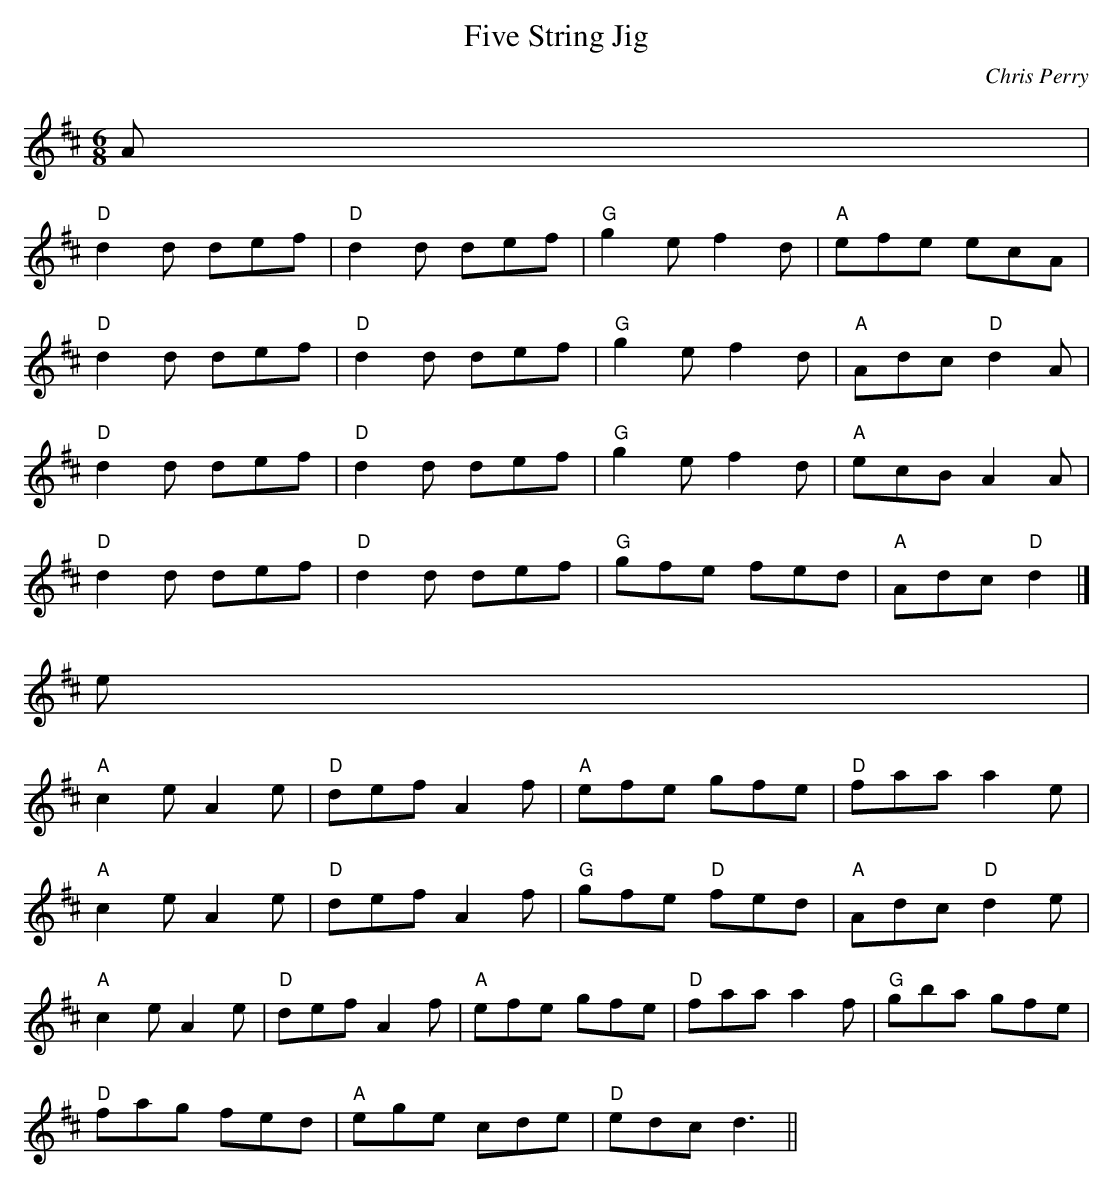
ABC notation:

X:1
T:Five String Jig
C:Chris Perry
M:6/8
L:1/8
K:D
A|
"D"d2 d def |"D"d2 d def |"G"g2 e f2 d |"A"efe ecA |
"D"d2 d def |"D"d2 d def |"G"g2 e f2 d |"A"Adc "D"d2 A |
"D"d2 d def |"D"d2 d def |"G"g2 e f2 d |"A"ecB A2 A |
"D"d2 d def |"D"d2 d def |"G"gfe fed |"A"Adc "D"d2 |]
e|
"A"c2 e A2 e |"D"def A2 f |"A"efe gfe |"D"faa a2 e |
"A"c2 e A2 e |"D"def A2 f |"G"gfe "D"fed |"A"Adc "D"d2 e |
"A"c2 e A2 e |"D"def A2 f |"A"efe gfe |"D"faa a2 f |"G"gba gfe |
"D"fag fed |"A"ege cde |"D"edc d3 ||
